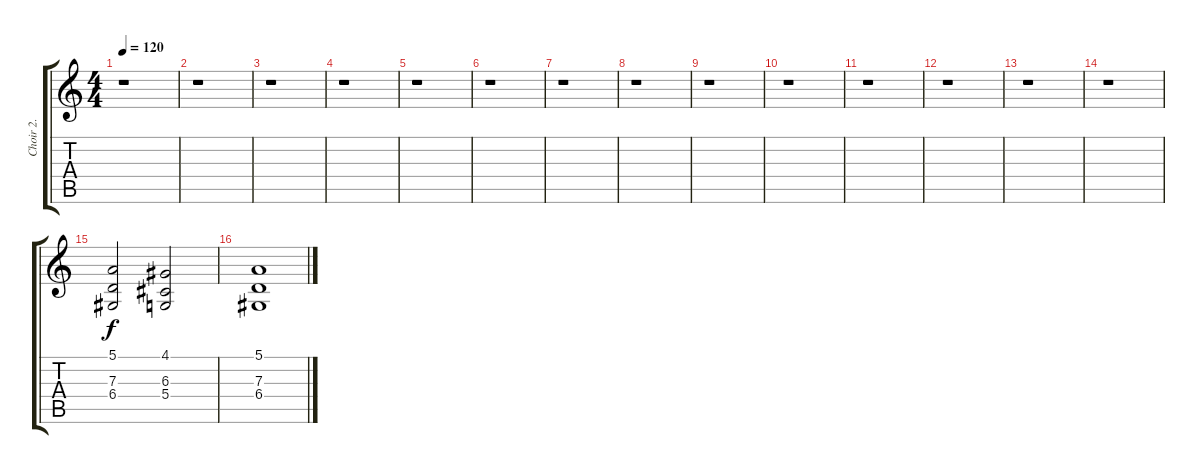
\track ("Choir 2." "Choir 2.") {instrument choiraahs}
\staff {score tabs}
\tuning (E4 B3 G3 D3 A2 E2) {hide}
\ts (4 4)
\tempo 120
\clef g2
\ks c
r.1{dy f} |
r.1 |
r.1 |
r.1 |
r.1 |
r.1 |
r.1 |
r.1 |
r.1 |
r.1 |
r.1 |
r.1 |
r.1 |
r.1 |
(5.1 7.3 6.4).2 (4.1 6.3 5.4).2 |
(5.1 7.3 6.4).1
